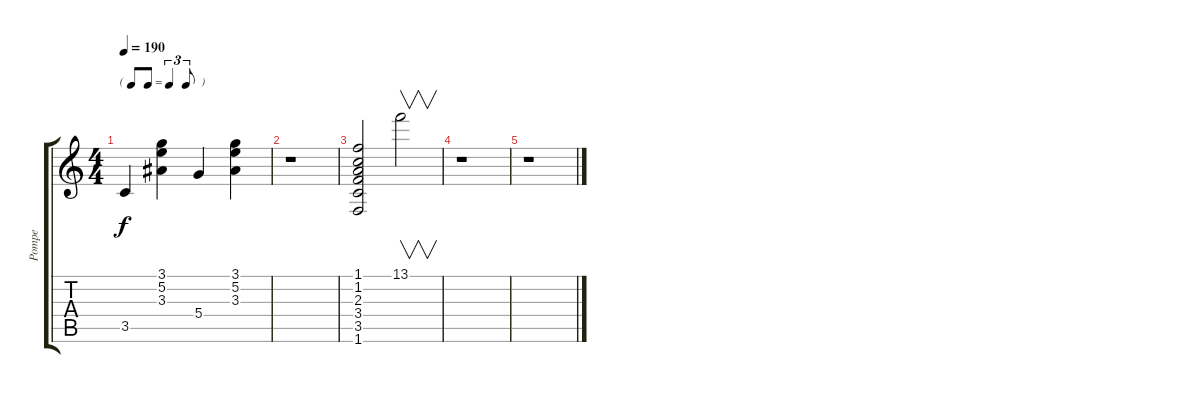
\track ("Pompe" "Pompe") {instrument acousticguitarnylon}
\staff {score tabs}
\tuning (E4 B3 G3 D3 A2 E2) {hide}
\ts (4 4)
\tf triplet8th
\tempo 190
\clef g2
\ks c
3.5.4{dy f} (3.1 5.2 3.3).4 5.4.4 (3.1 5.2 3.3).4 |
r.1 |
(1.1 1.2 2.3 3.4 3.5 1.6).2 13.1.2{v} |
r.1 |
r.1
